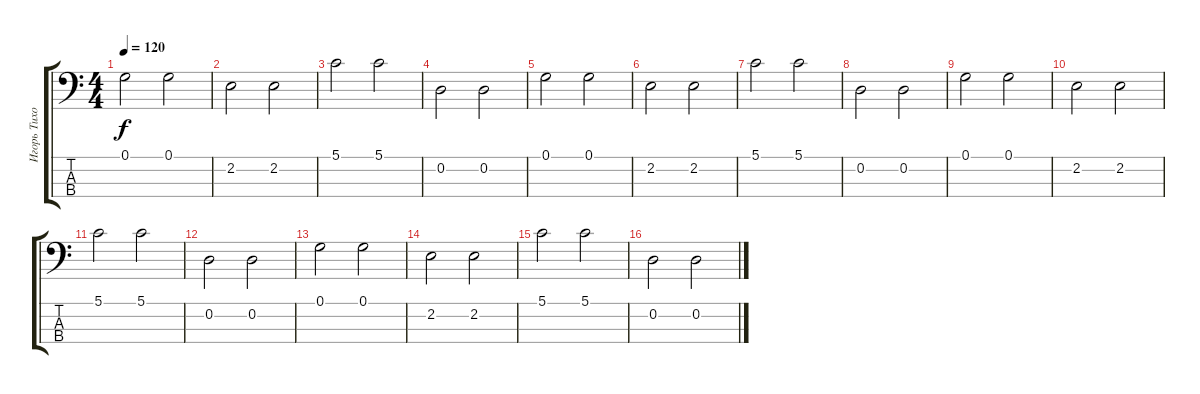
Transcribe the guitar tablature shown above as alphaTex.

\track ("Игорь Тихомиров" "Игорь Тихо") {instrument electricbassfinger}
\staff {score tabs}
\tuning (G2 D2 A1 E1) {hide}
\ts (4 4)
\tempo 120
\clef f4
\ks c
0.1.2{dy f} 0.1.2 |
2.2.2 2.2.2 |
5.1.2 5.1.2 |
0.2.2 0.2.2 |
0.1.2 0.1.2 |
2.2.2 2.2.2 |
5.1.2 5.1.2 |
0.2.2 0.2.2 |
0.1.2 0.1.2 |
2.2.2 2.2.2 |
5.1.2 5.1.2 |
0.2.2 0.2.2 |
0.1.2 0.1.2 |
2.2.2 2.2.2 |
5.1.2 5.1.2 |
0.2.2 0.2.2
